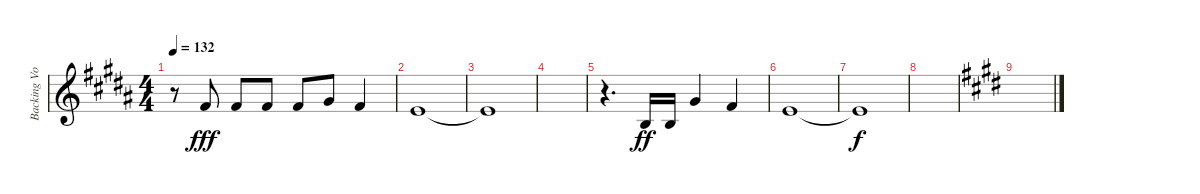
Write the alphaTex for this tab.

\track ("Backing Vocals (Dan Andriano)" "Backing Vo") {instrument lead1square}
\staff {score}
\tuning (E4 B3 G3 D3 A2 E2) {hide}
\ts (4 4)
\tempo 132
\clef g2
\ks b
r.8{dy fff} 2.1.8 2.1.8 2.1.8 2.1.8 4.1.8 2.1.4 |
0.1.1 |
0.1{t}.1 |
|
r.4{d} 4.3.16{dy ff} 0.2.16 4.1.4 2.1.4 |
0.1.1 |
0.1{t}.1{dy f} |
|
\ks c#minor
